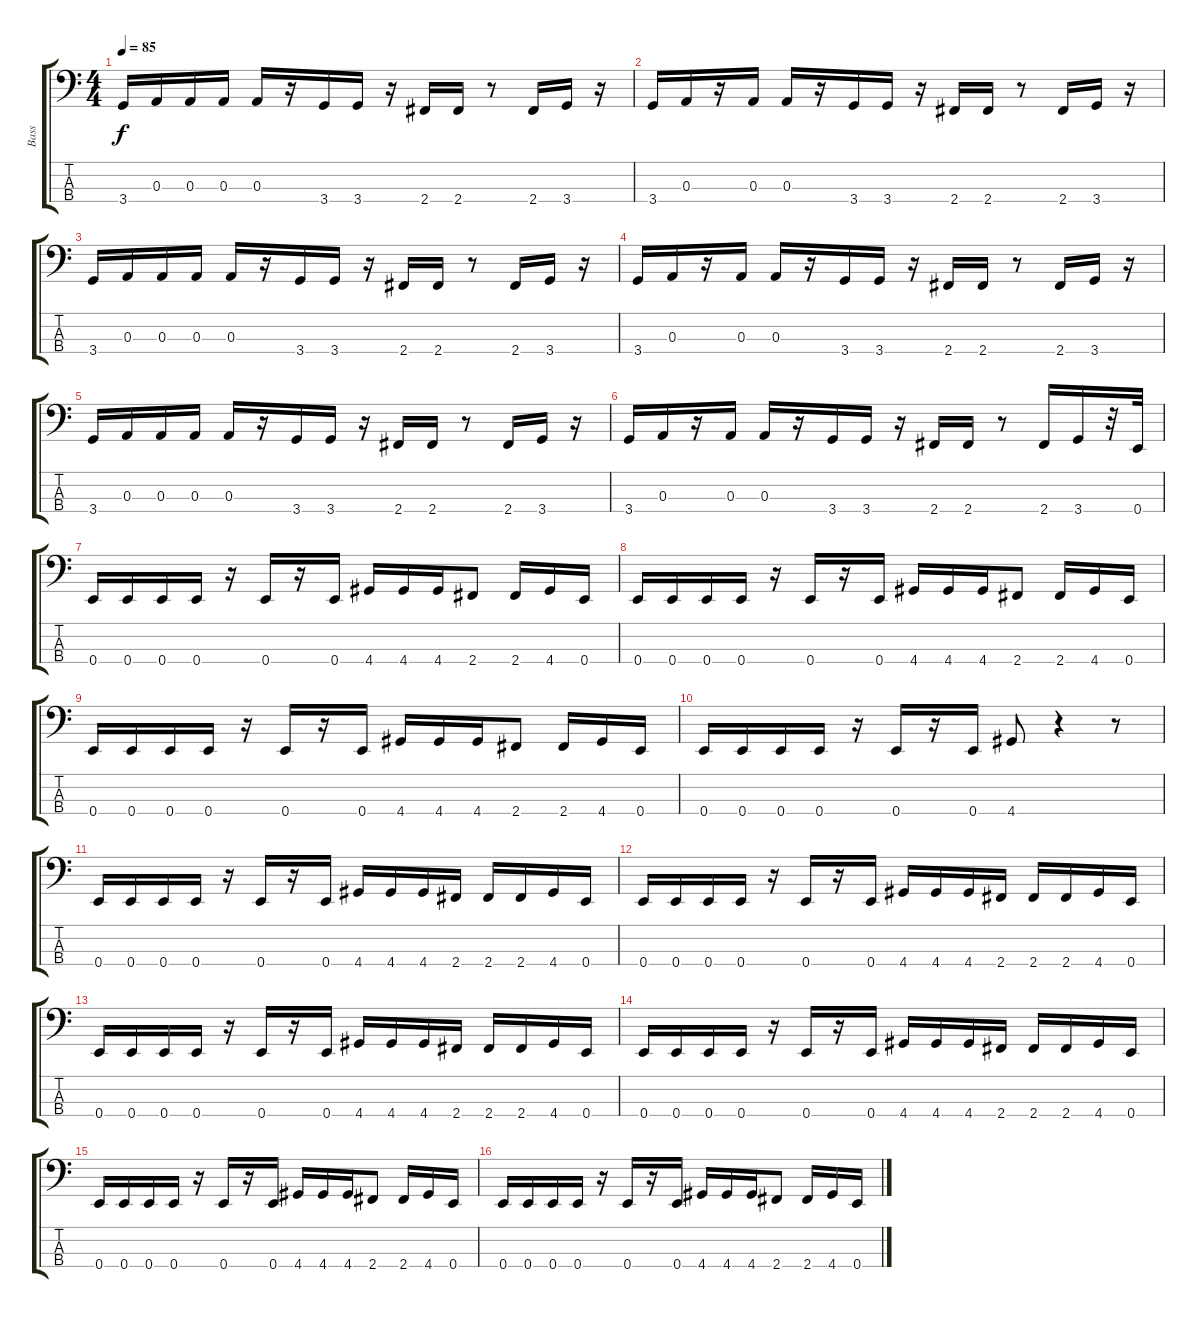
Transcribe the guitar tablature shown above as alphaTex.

\track ("Bass" "Bass") {instrument electricbassfinger}
\staff {score tabs}
\tuning (G2 D2 A1 E1) {hide}
\ts (4 4)
\tempo 85
\clef f4
\ks c
3.4.16{dy f} 0.3.16 0.3.16 0.3.16 0.3.16 r.16 3.4.16 3.4.16 r.16 2.4.16 2.4.16 r.8 2.4.16 3.4.16 r.16 |
3.4.16 0.3.16 r.16 0.3.16 0.3.16 r.16 3.4.16 3.4.16 r.16 2.4.16 2.4.16 r.8 2.4.16 3.4.16 r.16 |
3.4.16 0.3.16 0.3.16 0.3.16 0.3.16 r.16 3.4.16 3.4.16 r.16 2.4.16 2.4.16 r.8 2.4.16 3.4.16 r.16 |
3.4.16 0.3.16 r.16 0.3.16 0.3.16 r.16 3.4.16 3.4.16 r.16 2.4.16 2.4.16 r.8 2.4.16 3.4.16 r.16 |
3.4.16 0.3.16 0.3.16 0.3.16 0.3.16 r.16 3.4.16 3.4.16 r.16 2.4.16 2.4.16 r.8 2.4.16 3.4.16 r.16 |
3.4.16 0.3.16 r.16 0.3.16 0.3.16 r.16 3.4.16 3.4.16 r.16 2.4.16 2.4.16 r.8 2.4.16 3.4.16 r.32 0.4.32 |
0.4.16 0.4.16 0.4.16 0.4.16 r.16 0.4.16 r.16 0.4.16 4.4.16 4.4.16 4.4.16 2.4.8 2.4.16 4.4.16 0.4.16 |
0.4.16 0.4.16 0.4.16 0.4.16 r.16 0.4.16 r.16 0.4.16 4.4.16 4.4.16 4.4.16 2.4.8 2.4.16 4.4.16 0.4.16 |
0.4.16 0.4.16 0.4.16 0.4.16 r.16 0.4.16 r.16 0.4.16 4.4.16 4.4.16 4.4.16 2.4.8 2.4.16 4.4.16 0.4.16 |
0.4.16 0.4.16 0.4.16 0.4.16 r.16 0.4.16 r.16 0.4.16 4.4.8 r.4 r.8 |
0.4.16 0.4.16 0.4.16 0.4.16 r.16 0.4.16 r.16 0.4.16 4.4.16 4.4.16 4.4.16 2.4.16 2.4.16 2.4.16 4.4.16 0.4.16 |
0.4.16 0.4.16 0.4.16 0.4.16 r.16 0.4.16 r.16 0.4.16 4.4.16 4.4.16 4.4.16 2.4.16 2.4.16 2.4.16 4.4.16 0.4.16 |
0.4.16 0.4.16 0.4.16 0.4.16 r.16 0.4.16 r.16 0.4.16 4.4.16 4.4.16 4.4.16 2.4.16 2.4.16 2.4.16 4.4.16 0.4.16 |
0.4.16 0.4.16 0.4.16 0.4.16 r.16 0.4.16 r.16 0.4.16 4.4.16 4.4.16 4.4.16 2.4.16 2.4.16 2.4.16 4.4.16 0.4.16 |
0.4.16 0.4.16 0.4.16 0.4.16 r.16 0.4.16 r.16 0.4.16 4.4.16 4.4.16 4.4.16 2.4.8 2.4.16 4.4.16 0.4.16 |
0.4.16 0.4.16 0.4.16 0.4.16 r.16 0.4.16 r.16 0.4.16 4.4.16 4.4.16 4.4.16 2.4.8 2.4.16 4.4.16 0.4.16
